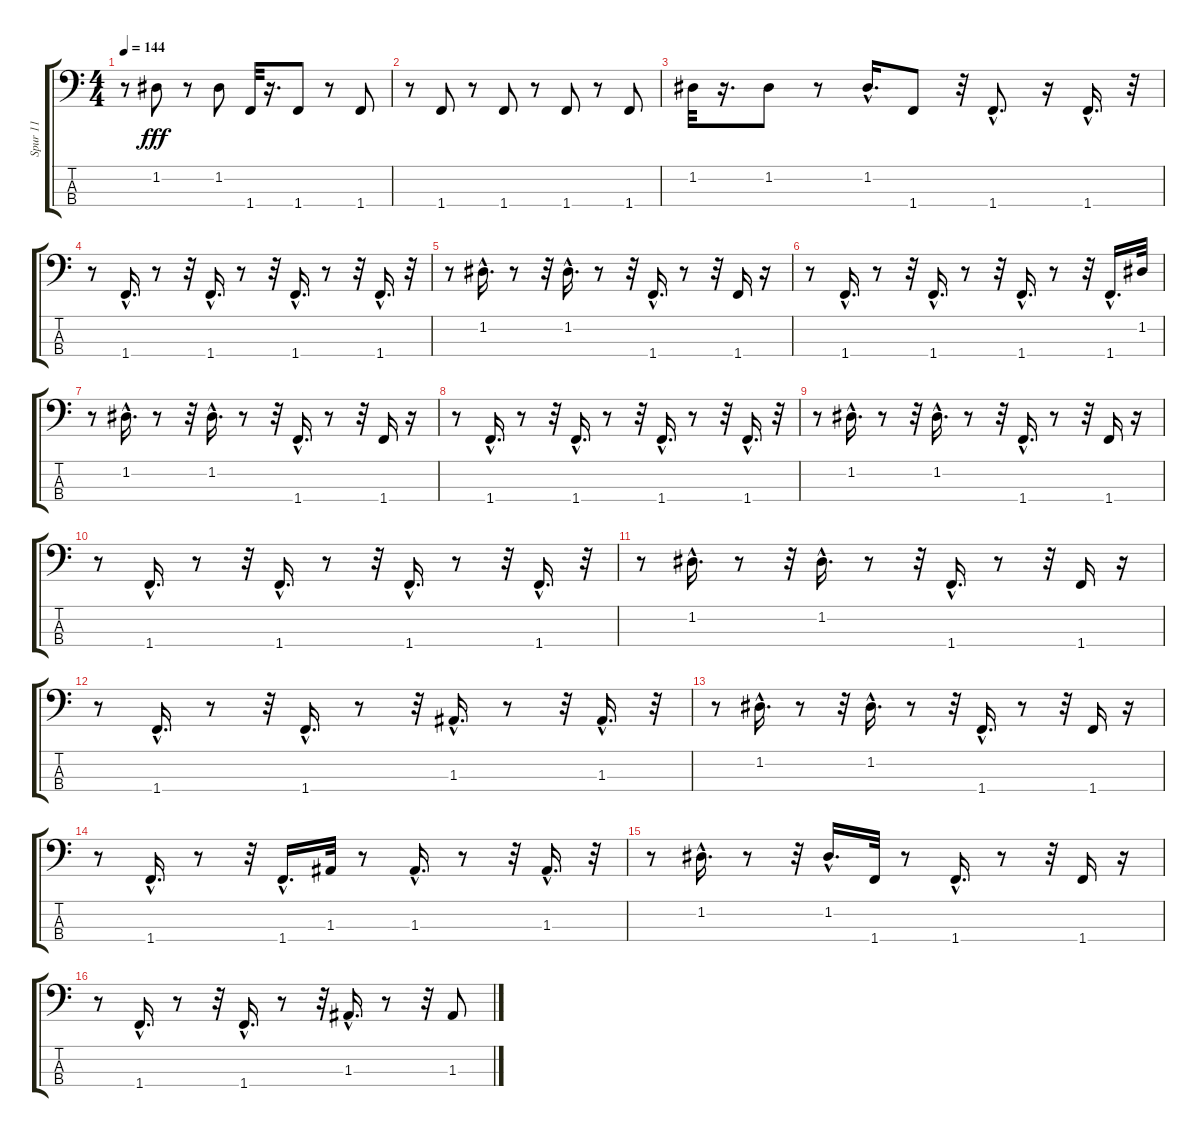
\track ("Spur 11" "Spur 11") {instrument synthbass1}
\staff {score tabs}
\tuning (G2 D2 A1 E1) {hide}
\ts (4 4)
\tempo 144
\clef f4
\ks c
r.8{dy fff} 1.2.8 r.8 1.2.8 1.4.32 r.16{d} 1.4.8 r.8 1.4.8 |
r.8 1.4.8 r.8 1.4.8 r.8 1.4.8 r.8 1.4.8 |
1.2.32 r.16{d} 1.2.8 r.8 1.2{hac}.16{d} 1.4.8 r.32 1.4{hac}.8{d} r.16 1.4{hac}.16{d} r.32 |
r.8 1.4{hac}.16{d} r.8 r.32 1.4{hac}.16{d} r.8 r.32 1.4{hac}.16{d} r.8 r.32 1.4{hac}.16{d} r.32 |
r.8 1.2{hac}.16{d} r.8 r.32 1.2{hac}.16{d} r.8 r.32 1.4{hac}.16{d} r.8 r.32 1.4.16 r.16 |
r.8 1.4{hac}.16{d} r.8 r.32 1.4{hac}.16{d} r.8 r.32 1.4{hac}.16{d} r.8 r.32 1.4{hac}.16{d} 1.2.32 |
r.8 1.2{hac}.16{d} r.8 r.32 1.2{hac}.16{d} r.8 r.32 1.4{hac}.16{d} r.8 r.32 1.4.16 r.16 |
r.8 1.4{hac}.16{d} r.8 r.32 1.4{hac}.16{d} r.8 r.32 1.4{hac}.16{d} r.8 r.32 1.4{hac}.16{d} r.32 |
r.8 1.2{hac}.16{d} r.8 r.32 1.2{hac}.16{d} r.8 r.32 1.4{hac}.16{d} r.8 r.32 1.4.16 r.16 |
r.8 1.4{hac}.16{d} r.8 r.32 1.4{hac}.16{d} r.8 r.32 1.4{hac}.16{d} r.8 r.32 1.4{hac}.16{d} r.32 |
r.8 1.2{hac}.16{d} r.8 r.32 1.2{hac}.16{d} r.8 r.32 1.4{hac}.16{d} r.8 r.32 1.4.16 r.16 |
r.8 1.4{hac}.16{d} r.8 r.32 1.4{hac}.16{d} r.8 r.32 1.3{hac}.16{d} r.8 r.32 1.3{hac}.16{d} r.32 |
r.8 1.2{hac}.16{d} r.8 r.32 1.2{hac}.16{d} r.8 r.32 1.4{hac}.16{d} r.8 r.32 1.4.16 r.16 |
r.8 1.4{hac}.16{d} r.8 r.32 1.4{hac}.16{d} 1.3.32 r.8 1.3{hac}.16{d} r.8 r.32 1.3{hac}.16{d} r.32 |
r.8 1.2{hac}.16{d} r.8 r.32 1.2{hac}.16{d} 1.4.32 r.8 1.4{hac}.16{d} r.8 r.32 1.4.16 r.16 |
r.8 1.4{hac}.16{d} r.8 r.32 1.4{hac}.16{d} r.8 r.32 1.3{hac}.16{d} r.8 r.32 1.3.8
